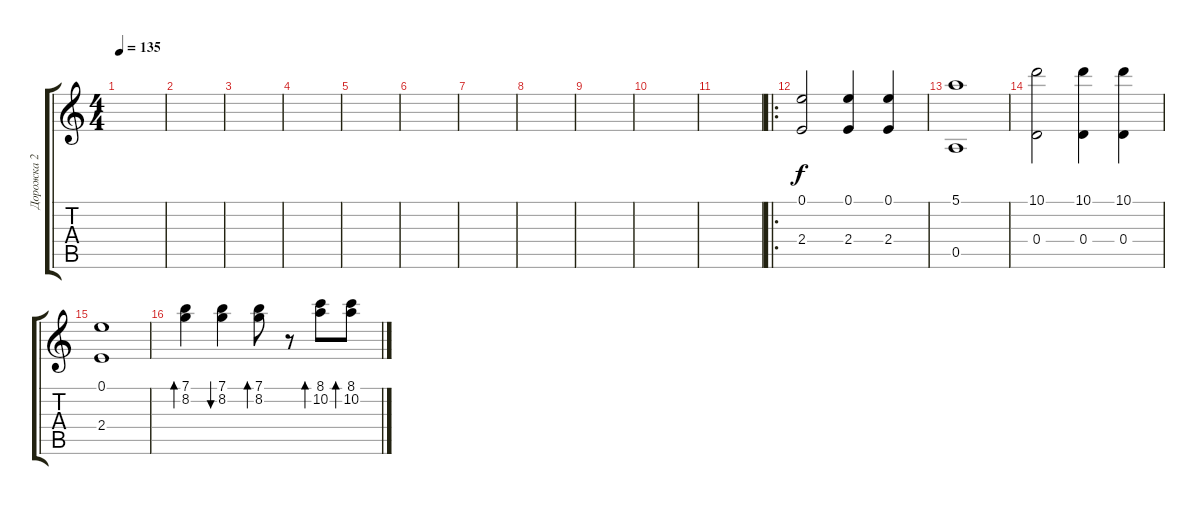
\track ("Дорожка 2" "Дорожка 2") {instrument electricguitarjazz}
\staff {score tabs}
\tuning (E4 B3 G3 D3 A2 E2) {hide}
\ts (4 4)
\tempo 135
\clef g2
\ks c
|
|
|
|
|
|
|
|
|
|
|
\ro
(0.1 2.4).2 (0.1 2.4).4 (0.1 2.4).4 |
(5.1 0.5).1 |
(10.1 0.4).2 (10.1 0.4).4 (10.1 0.4).4 |
(0.1 2.4).1 |
(7.1 8.2).4{bd 60} (7.1 8.2).4{bu 60} (7.1 8.2).8{bd 60} r.8 (8.1 10.2).8{bd 60} (8.1 10.2).8{bd 60}
